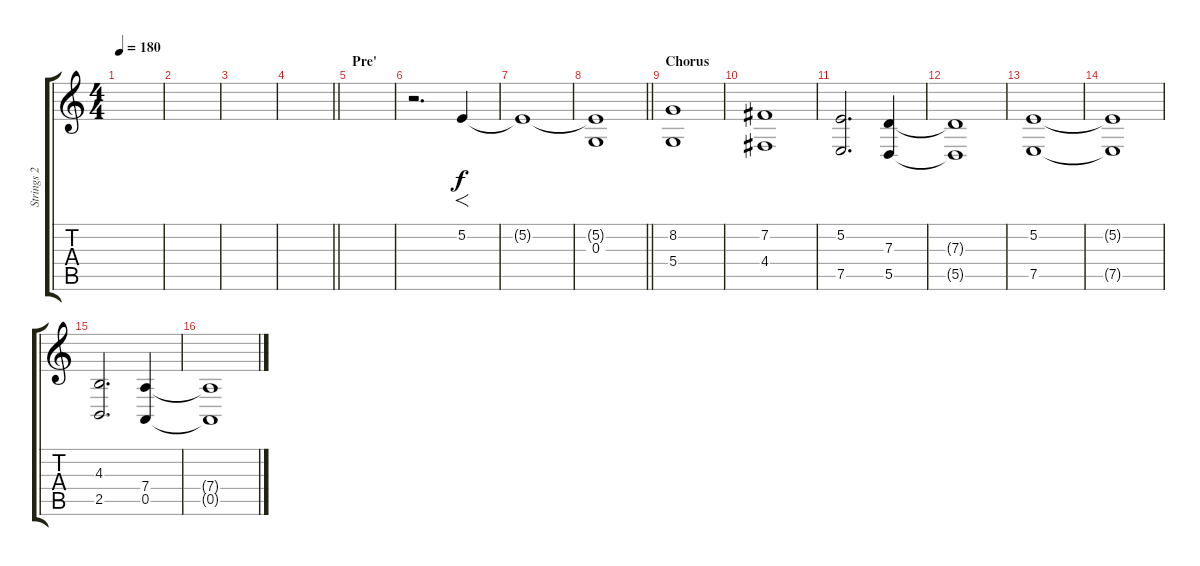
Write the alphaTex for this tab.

\track ("Strings 2" "Strings 2") {instrument violin}
\staff {score tabs}
\tuning (E4 B3 G3 D3 A2 D2) {hide}
\ts (4 4)
\tempo 180
\clef g2
\ks c
|
|
|
\barLineRight lightlight
|
\section ("" "Pre'")
|
r.2{d} 5.2.4{f} |
5.2{t}.1 |
\barLineRight lightlight
(5.2{t} 0.3).1 |
\section ("" "Chorus")
(8.2 5.4).1 |
(7.2 4.4).1 |
(5.2 7.5).2{d} (7.3 5.5).4 |
(7.3{t} 5.5{t}).1 |
(5.2 7.5).1 |
(5.2{t} 7.5{t}).1 |
(4.3 2.5).2{d} (7.4 0.5).4 |
(7.4{t} 0.5{t}).1
